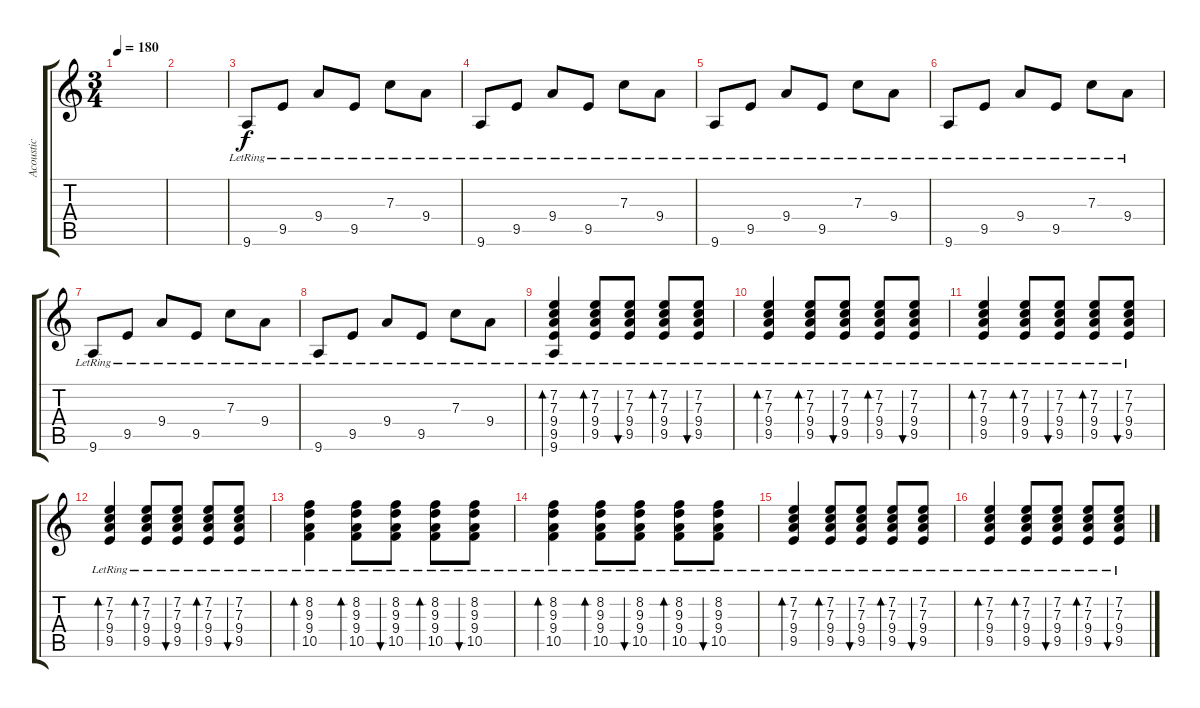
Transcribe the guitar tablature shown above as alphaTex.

\track ("Acoustic" "Acoustic") {instrument acousticguitarnylon}
\staff {score tabs}
\tuning (D4 A3 F3 C3 G2 C2) {hide}
\ts (3 4)
\tempo 180
\clef g2
\ks c
|
|
9.6{lr}.8{volume 13} 9.5{lr}.8 9.4{lr}.8 9.5{lr}.8 7.3{lr}.8 9.4{lr}.8 |
9.6{lr}.8 9.5{lr}.8 9.4{lr}.8 9.5{lr}.8 7.3{lr}.8 9.4{lr}.8 |
9.6{lr}.8 9.5{lr}.8 9.4{lr}.8 9.5{lr}.8 7.3{lr}.8 9.4{lr}.8 |
9.6{lr}.8 9.5{lr}.8 9.4{lr}.8 9.5{lr}.8 7.3{lr}.8 9.4{lr}.8 |
9.6{lr}.8 9.5{lr}.8 9.4{lr}.8 9.5{lr}.8 7.3{lr}.8 9.4{lr}.8 |
9.6{lr}.8 9.5{lr}.8 9.4{lr}.8 9.5{lr}.8 7.3{lr}.8 9.4{lr}.8 |
(7.2{lr} 7.3{lr} 9.4{lr} 9.5{lr} 9.6{lr}).4{bd 240} (7.2{lr} 7.3{lr} 9.4{lr} 9.5{lr}).8{bd 120} (7.2{lr} 7.3{lr} 9.4{lr} 9.5{lr}).8{bu 120} (7.2{lr} 7.3{lr} 9.4{lr} 9.5{lr}).8{bd 120} (7.2{lr} 7.3{lr} 9.4{lr} 9.5{lr}).8{bu 120} |
(7.2{lr} 7.3{lr} 9.4{lr} 9.5{lr}).4{bd 240} (7.2{lr} 7.3{lr} 9.4{lr} 9.5{lr}).8{bd 120} (7.2{lr} 7.3{lr} 9.4{lr} 9.5{lr}).8{bu 120} (7.2{lr} 7.3{lr} 9.4{lr} 9.5{lr}).8{bd 120} (7.2{lr} 7.3{lr} 9.4{lr} 9.5{lr}).8{bu 120} |
(7.2{lr} 7.3{lr} 9.4{lr} 9.5{lr}).4{bd 240} (7.2{lr} 7.3{lr} 9.4{lr} 9.5{lr}).8{bd 120} (7.2{lr} 7.3{lr} 9.4{lr} 9.5{lr}).8{bu 120} (7.2{lr} 7.3{lr} 9.4{lr} 9.5{lr}).8{bd 120} (7.2{lr} 7.3{lr} 9.4{lr} 9.5{lr}).8{bu 120} |
(7.2{lr} 7.3{lr} 9.4{lr} 9.5{lr}).4{bd 240} (7.2{lr} 7.3{lr} 9.4{lr} 9.5{lr}).8{bd 120} (7.2{lr} 7.3{lr} 9.4{lr} 9.5{lr}).8{bu 120} (7.2{lr} 7.3{lr} 9.4{lr} 9.5{lr}).8{bd 120} (7.2{lr} 7.3{lr} 9.4{lr} 9.5{lr}).8{bu 120} |
(8.2{lr} 9.3{lr} 9.4{lr} 10.5{lr}).4{bd 240} (8.2{lr} 9.3{lr} 9.4{lr} 10.5{lr}).8{bd 120} (8.2{lr} 9.3{lr} 9.4{lr} 10.5{lr}).8{bu 120} (8.2{lr} 9.3{lr} 9.4{lr} 10.5{lr}).8{bd 120} (8.2{lr} 9.3{lr} 9.4{lr} 10.5{lr}).8{bu 120} |
(8.2{lr} 9.3{lr} 9.4{lr} 10.5{lr}).4{bd 240} (8.2{lr} 9.3{lr} 9.4{lr} 10.5{lr}).8{bd 120} (8.2{lr} 9.3{lr} 9.4{lr} 10.5{lr}).8{bu 120} (8.2{lr} 9.3{lr} 9.4{lr} 10.5{lr}).8{bd 120} (8.2{lr} 9.3{lr} 9.4{lr} 10.5{lr}).8{bu 120} |
(7.2{lr} 7.3{lr} 9.4{lr} 9.5{lr}).4{bd 240} (7.2{lr} 7.3{lr} 9.4{lr} 9.5{lr}).8{bd 120} (7.2{lr} 7.3{lr} 9.4{lr} 9.5{lr}).8{bu 120} (7.2{lr} 7.3{lr} 9.4{lr} 9.5{lr}).8{bd 120} (7.2{lr} 7.3{lr} 9.4{lr} 9.5{lr}).8{bu 120} |
(7.2{lr} 7.3{lr} 9.4{lr} 9.5{lr}).4{bd 240} (7.2{lr} 7.3{lr} 9.4{lr} 9.5{lr}).8{bd 120} (7.2{lr} 7.3{lr} 9.4{lr} 9.5{lr}).8{bu 120} (7.2{lr} 7.3{lr} 9.4{lr} 9.5{lr}).8{bd 120} (7.2{lr} 7.3{lr} 9.4{lr} 9.5{lr}).8{bu 120}
